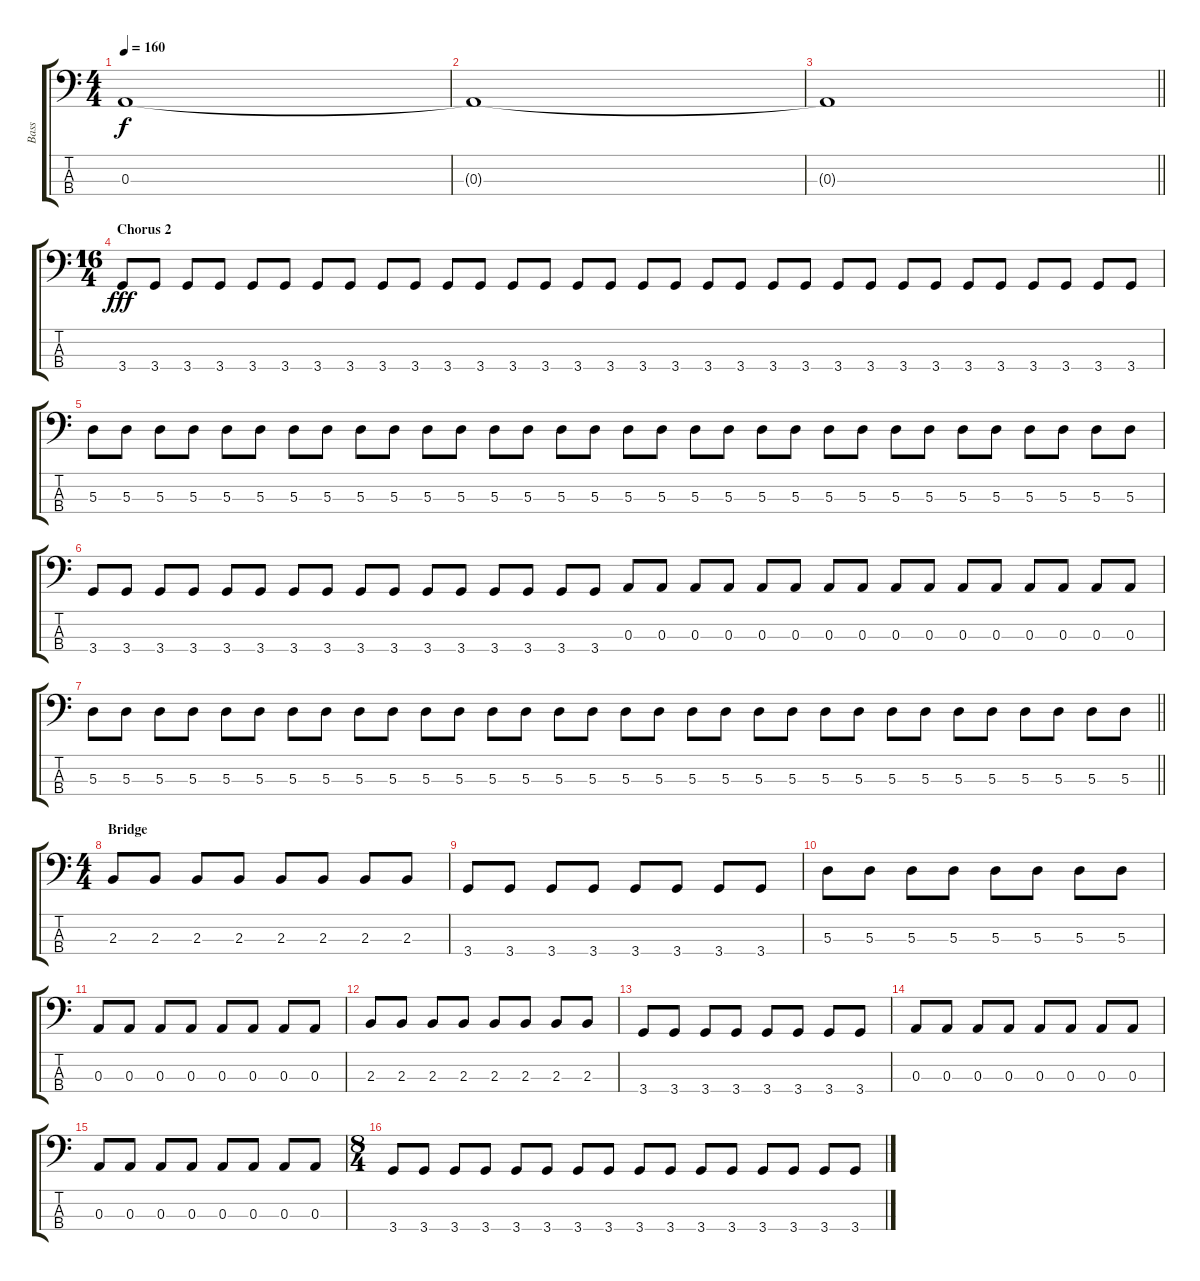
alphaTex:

\track ("Bass" "Bass") {instrument electricbassfinger}
\staff {score tabs}
\tuning (G2 D2 A1 E1) {hide}
\ts (4 4)
\tempo 160
\clef f4
\ks c
0.3{t}.1{dy f} |
0.3{t}.1 |
\barLineRight lightlight
0.3{t}.1 |
\ts (16 4)
\section ("" "Chorus 2")
3.4.8{dy fff} 3.4.8 3.4.8 3.4.8 3.4.8 3.4.8 3.4.8 3.4.8 3.4.8 3.4.8 3.4.8 3.4.8 3.4.8 3.4.8 3.4.8 3.4.8 3.4.8 3.4.8 3.4.8 3.4.8 3.4.8 3.4.8 3.4.8 3.4.8 3.4.8 3.4.8 3.4.8 3.4.8 3.4.8 3.4.8 3.4.8 3.4.8 |
5.3.8 5.3.8 5.3.8 5.3.8 5.3.8 5.3.8 5.3.8 5.3.8 5.3.8 5.3.8 5.3.8 5.3.8 5.3.8 5.3.8 5.3.8 5.3.8 5.3.8 5.3.8 5.3.8 5.3.8 5.3.8 5.3.8 5.3.8 5.3.8 5.3.8 5.3.8 5.3.8 5.3.8 5.3.8 5.3.8 5.3.8 5.3.8 |
3.4.8 3.4.8 3.4.8 3.4.8 3.4.8 3.4.8 3.4.8 3.4.8 3.4.8 3.4.8 3.4.8 3.4.8 3.4.8 3.4.8 3.4.8 3.4.8 0.3.8 0.3.8 0.3.8 0.3.8 0.3.8 0.3.8 0.3.8 0.3.8 0.3.8 0.3.8 0.3.8 0.3.8 0.3.8 0.3.8 0.3.8 0.3.8 |
\barLineRight lightlight
5.3.8 5.3.8 5.3.8 5.3.8 5.3.8 5.3.8 5.3.8 5.3.8 5.3.8 5.3.8 5.3.8 5.3.8 5.3.8 5.3.8 5.3.8 5.3.8 5.3.8 5.3.8 5.3.8 5.3.8 5.3.8 5.3.8 5.3.8 5.3.8 5.3.8 5.3.8 5.3.8 5.3.8 5.3.8 5.3.8 5.3.8 5.3.8 |
\ts (4 4)
\section ("" "Bridge")
2.3.8 2.3.8 2.3.8 2.3.8 2.3.8 2.3.8 2.3.8 2.3.8 |
3.4.8 3.4.8 3.4.8 3.4.8 3.4.8 3.4.8 3.4.8 3.4.8 |
5.3.8 5.3.8 5.3.8 5.3.8 5.3.8 5.3.8 5.3.8 5.3.8 |
0.3.8 0.3.8 0.3.8 0.3.8 0.3.8 0.3.8 0.3.8 0.3.8 |
2.3.8 2.3.8 2.3.8 2.3.8 2.3.8 2.3.8 2.3.8 2.3.8 |
3.4.8 3.4.8 3.4.8 3.4.8 3.4.8 3.4.8 3.4.8 3.4.8 |
0.3.8 0.3.8 0.3.8 0.3.8 0.3.8 0.3.8 0.3.8 0.3.8 |
0.3.8 0.3.8 0.3.8 0.3.8 0.3.8 0.3.8 0.3.8 0.3.8 |
\ts (8 4)
3.4.8 3.4.8 3.4.8 3.4.8 3.4.8 3.4.8 3.4.8 3.4.8 3.4.8 3.4.8 3.4.8 3.4.8 3.4.8 3.4.8 3.4.8 3.4.8
